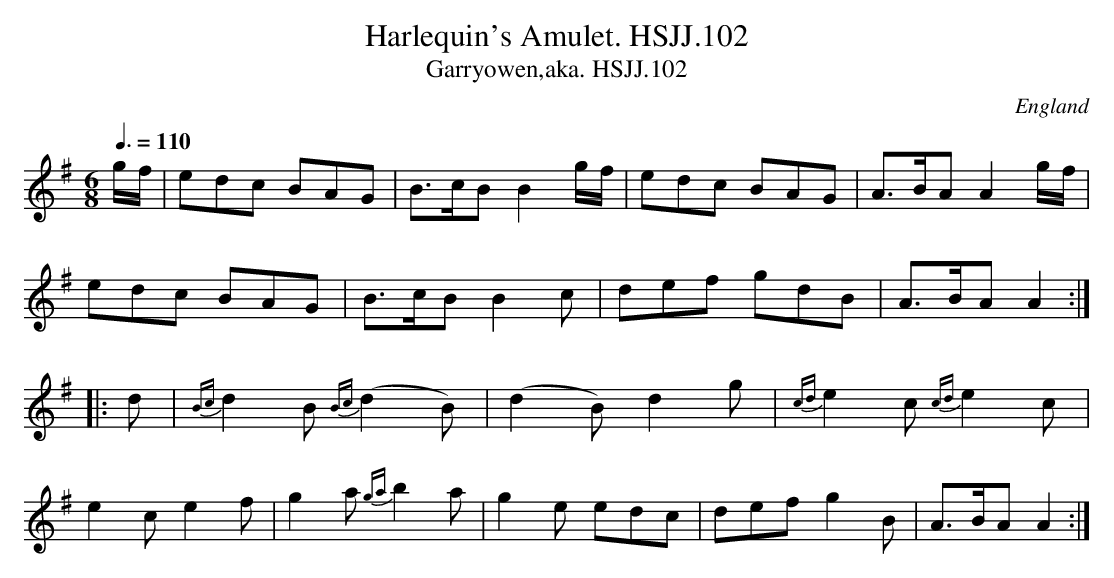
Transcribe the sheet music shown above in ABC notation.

X:1
T:Harlequin's Amulet. HSJJ.102
T:Garryowen,aka. HSJJ.102
M:6/8
L:1/8
Q:3/8=110
O:England
K:G
g/f/|edc BAG|B>cB B2g/f/|edc BAG|A>BAA2g/f/|
edc BAG|B>cBB2c|def gdB|A>BAA2:|
|:d|{Bc}d2B{Bc}(d2B)|(d2B)d2g|{cd}e2c{cd}e2c|
e2ce2f|g2a{ga}b2a|g2e edc|defg2B|A>BA A2:|
